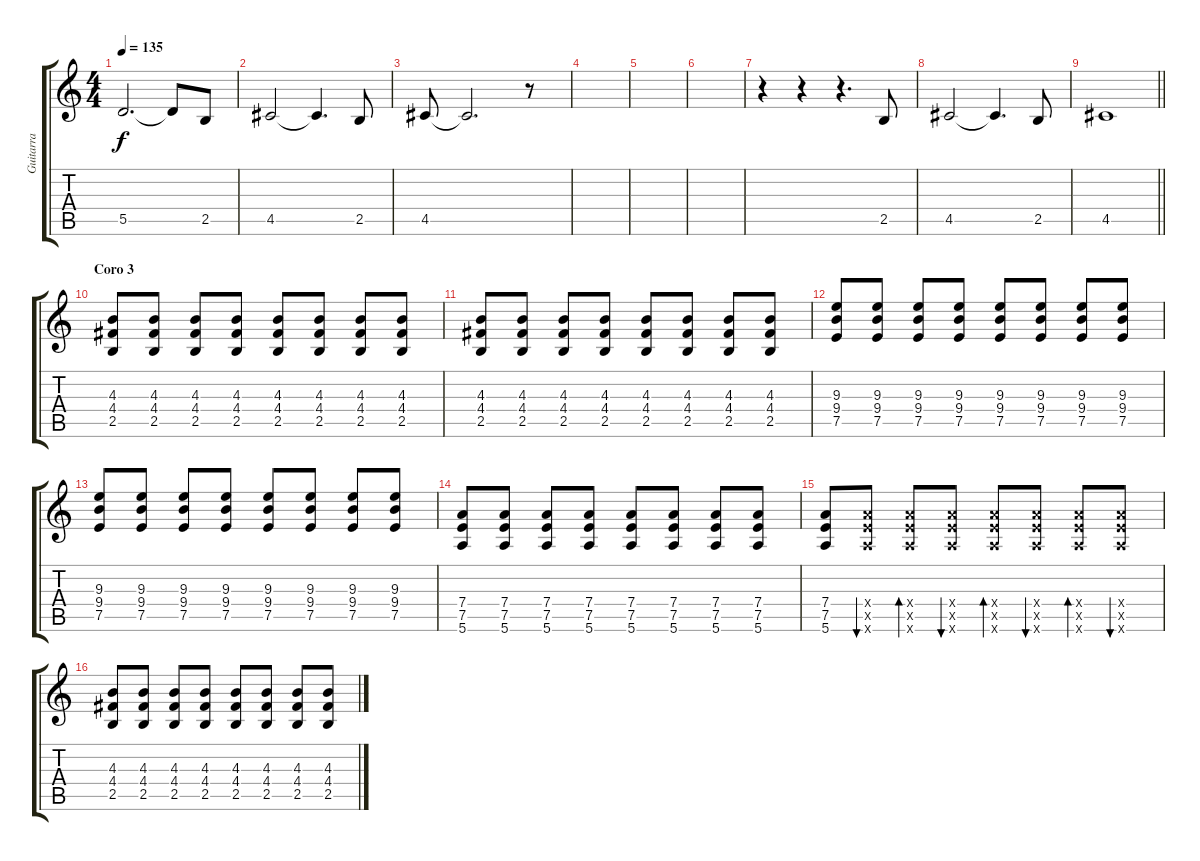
\track ("Guitarra" "Guitarra") {instrument electricguitarjazz}
\staff {score tabs}
\tuning (E4 B3 G3 D3 A2 E2) {hide}
\ts (4 4)
\tempo 135
\clef g2
\ks c
5.5{t}.2{d dy f} 5.5{t}.8 2.5.8 |
4.5.2 4.5{t}.4{d} 2.5.8 |
4.5.8 4.5{t}.2{d} r.8 |
|
|
|
r.4 r.4 r.4{d} 2.5.8 |
4.5.2 4.5{t}.4{d} 2.5.8 |
\barLineRight lightlight
4.5.1 |
\section ("" "Coro 3")
(4.3 4.4 2.5).8{instrument overdrivenguitar} (4.3 4.4 2.5).8 (4.3 4.4 2.5).8 (4.3 4.4 2.5).8 (4.3 4.4 2.5).8 (4.3 4.4 2.5).8 (4.3 4.4 2.5).8 (4.3 4.4 2.5).8 |
(4.3 4.4 2.5).8 (4.3 4.4 2.5).8 (4.3 4.4 2.5).8 (4.3 4.4 2.5).8 (4.3 4.4 2.5).8 (4.3 4.4 2.5).8 (4.3 4.4 2.5).8 (4.3 4.4 2.5).8 |
(9.3 9.4 7.5).8 (9.3 9.4 7.5).8 (9.3 9.4 7.5).8 (9.3 9.4 7.5).8 (9.3 9.4 7.5).8 (9.3 9.4 7.5).8 (9.3 9.4 7.5).8 (9.3 9.4 7.5).8 |
(9.3 9.4 7.5).8 (9.3 9.4 7.5).8 (9.3 9.4 7.5).8 (9.3 9.4 7.5).8 (9.3 9.4 7.5).8 (9.3 9.4 7.5).8 (9.3 9.4 7.5).8 (9.3 9.4 7.5).8 |
(7.4 7.5 5.6).8 (7.4 7.5 5.6).8 (7.4 7.5 5.6).8 (7.4 7.5 5.6).8 (7.4 7.5 5.6).8 (7.4 7.5 5.6).8 (7.4 7.5 5.6).8 (7.4 7.5 5.6).8 |
(7.4 7.5 5.6).8 (7.4{x} 7.5{x} 5.6{x}).8{bu 240} (7.4{x} 7.5{x} 5.6{x}).8{bd 240} (7.4{x} 7.5{x} 5.6{x}).8{bu 240} (7.4{x} 7.5{x} 5.6{x}).8{bd 240} (7.4{x} 7.5{x} 5.6{x}).8{bu 240} (7.4{x} 7.5{x} 5.6{x}).8{bd 240} (7.4{x} 7.5{x} 5.6{x}).8{bu 240} |
(4.3 4.4 2.5).8 (4.3 4.4 2.5).8 (4.3 4.4 2.5).8 (4.3 4.4 2.5).8 (4.3 4.4 2.5).8 (4.3 4.4 2.5).8 (4.3 4.4 2.5).8 (4.3 4.4 2.5).8
